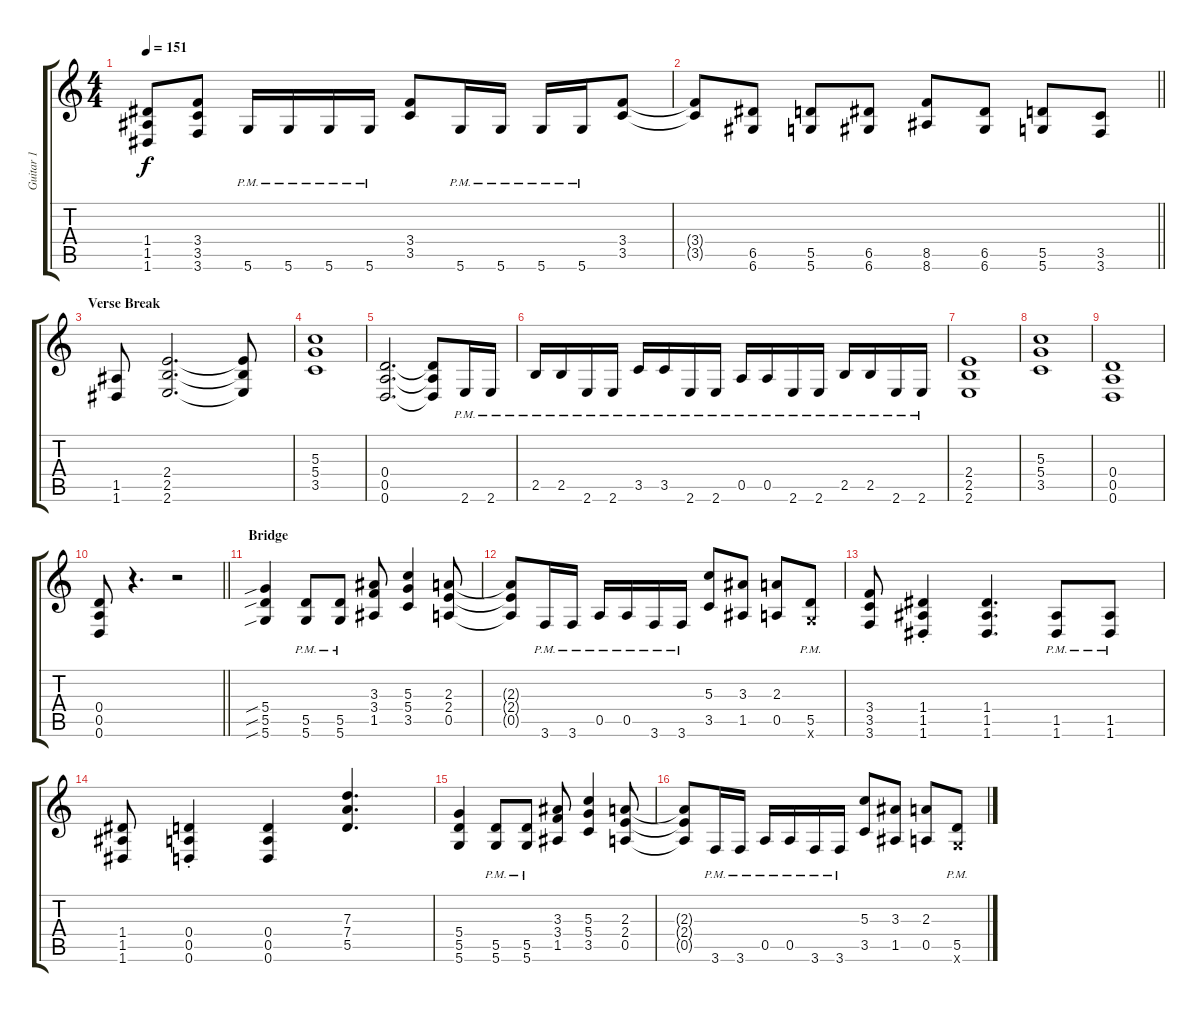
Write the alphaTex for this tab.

\track ("Guitar 1" "Guitar 1") {instrument overdrivenguitar}
\staff {score tabs}
\tuning (E4 B3 G3 D3 A2 D2) {hide}
\ts (4 4)
\tempo 151
\clef g2
\ks c
(1.4 1.5 1.6).8{dy f} (3.4 3.5 3.6).8 5.6{pm}.16 5.6{pm}.16 5.6{pm}.16 5.6{pm}.16 (3.4 3.5).8 5.6{pm}.16 5.6{pm}.16 5.6{pm}.16 5.6{pm}.16 (3.4 3.5).8 |
\barLineRight lightlight
(3.4{t} 3.5{t}).8 (6.5 6.6).8 (5.5 5.6).8 (6.5 6.6).8 (8.5 8.6).8 (6.5 6.6).8 (5.5 5.6).8 (3.5 3.6).8 |
\section ("" "Verse Break")
(1.5 1.6).8 (2.4 2.5 2.6).2{d} (2.4{t} 2.5{t} 2.6{t}).8 |
(5.3 5.4 3.5).1 |
(0.4 0.5 0.6).2{d} (0.4{t} 0.5{t} 0.6{t}).8 2.6{pm}.16 2.6{pm}.16 |
2.5{pm}.16 2.5{pm}.16 2.6{pm}.16 2.6{pm}.16 3.5{pm}.16 3.5{pm}.16 2.6{pm}.16 2.6{pm}.16 0.5{pm}.16 0.5{pm}.16 2.6{pm}.16 2.6{pm}.16 2.5{pm}.16 2.5{pm}.16 2.6{pm}.16 2.6{pm}.16 |
(2.4 2.5 2.6).1 |
(5.3 5.4 3.5).1 |
(0.4 0.5 0.6).1 |
\barLineRight lightlight
(0.4 0.5 0.6).8 r.4{d} r.2 |
\section ("" "Bridge")
(5.4{sib} 5.5{sib} 5.6{sib}).4 (5.5{pm} 5.6).8 (5.5{pm} 5.6).8 (3.3 3.4 1.5).8 (5.3 5.4 3.5).4 (2.3 2.4 0.5).8 |
(2.3{t} 2.4{t} 0.5{t}).8 3.6{pm}.16 3.6{pm}.16 0.5{pm}.16 0.5{pm}.16 3.6{pm}.16 3.6{pm}.16 (5.3 3.5).8 (3.3 1.5).8 (2.3 0.5).8 (5.5{pm} 5.6{pm x}).8 |
(3.4 3.5 3.6).8 (1.4{st} 1.5{st} 1.6{st}).4 (1.4 1.5 1.6).4{d} (1.5{pm} 1.6{pm}).8 (1.5{pm} 1.6{pm}).8 |
(1.4 1.5 1.6).8 (0.4{st} 0.5{st} 0.6{st}).4 (0.4 0.5 0.6).4 (7.3 7.4 5.5).4{d} |
(5.4 5.5 5.6).4 (5.5{pm} 5.6).8 (5.5{pm} 5.6).8 (3.3 3.4 1.5).8 (5.3 5.4 3.5).4 (2.3 2.4 0.5).8 |
(2.3{t} 2.4{t} 0.5{t}).8 3.6{pm}.16 3.6{pm}.16 0.5{pm}.16 0.5{pm}.16 3.6{pm}.16 3.6{pm}.16 (5.3 3.5).8 (3.3 1.5).8 (2.3 0.5).8 (5.5{pm} 5.6{pm x}).8
